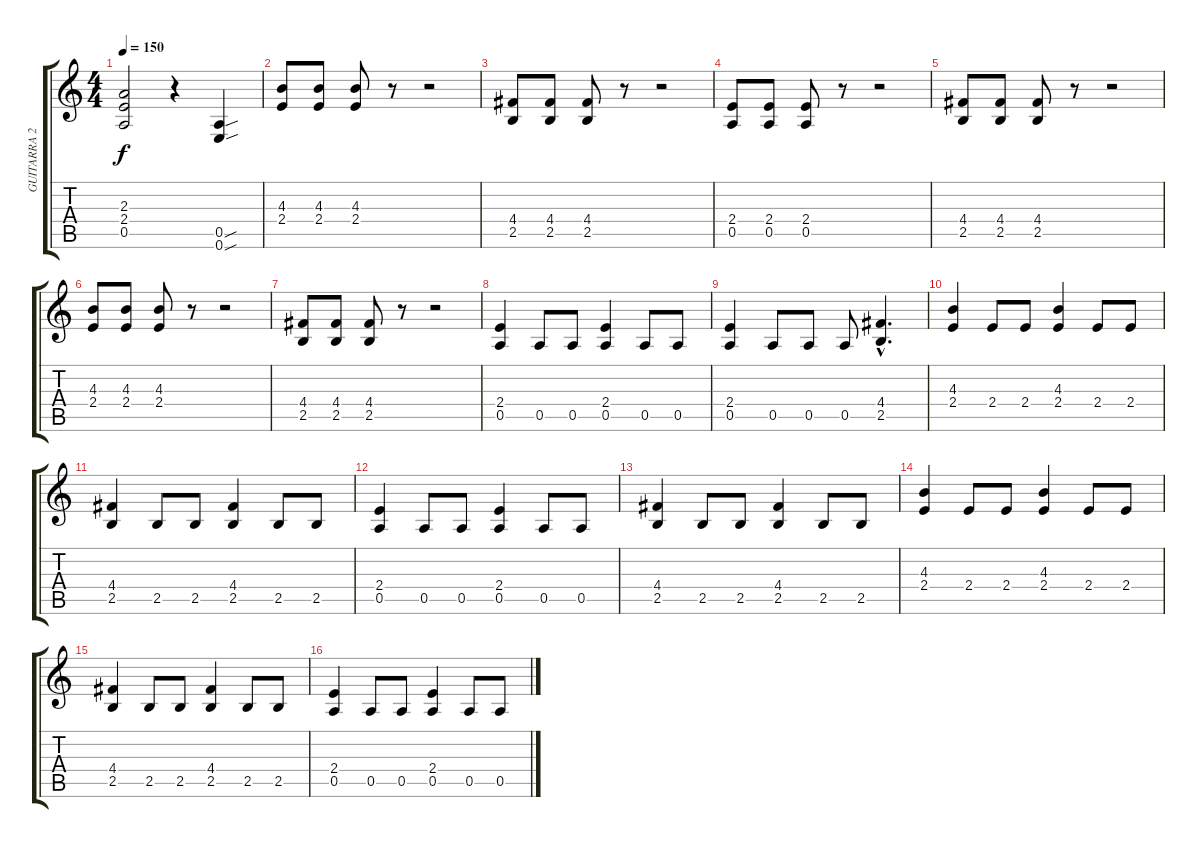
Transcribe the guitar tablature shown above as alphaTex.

\track ("GUITARRA 2" "GUITARRA 2") {instrument distortionguitar}
\staff {score tabs}
\tuning (E4 B3 G3 D3 A2 E2) {hide}
\ts (4 4)
\tempo 150
\clef g2
\ks c
(2.3{t} 2.4{t} 0.5{t}).2{dy f} r.4 (0.5{sou} 0.6{sou}).4 |
(4.3 2.4).8 (4.3 2.4).8 (4.3 2.4).8 r.8 r.2 |
(4.4 2.5).8 (4.4 2.5).8 (4.4 2.5).8 r.8 r.2 |
(2.4 0.5).8 (2.4 0.5).8 (2.4 0.5).8 r.8 r.2 |
(4.4 2.5).8 (4.4 2.5).8 (4.4 2.5).8 r.8 r.2 |
(4.3 2.4).8 (4.3 2.4).8 (4.3 2.4).8 r.8 r.2 |
(4.4 2.5).8 (4.4 2.5).8 (4.4 2.5).8 r.8 r.2 |
(2.4 0.5).4 0.5.8 0.5.8 (2.4 0.5).4 0.5.8 0.5.8 |
(2.4 0.5).4 0.5.8 0.5.8 0.5.8 (4.4{hac} 2.5{hac}).4{d} |
(4.3 2.4).4 2.4.8 2.4.8 (4.3 2.4).4 2.4.8 2.4.8 |
(4.4 2.5).4 2.5.8 2.5.8 (4.4 2.5).4 2.5.8 2.5.8 |
(2.4 0.5).4 0.5.8 0.5.8 (2.4 0.5).4 0.5.8 0.5.8 |
(4.4 2.5).4 2.5.8 2.5.8 (4.4 2.5).4 2.5.8 2.5.8 |
(4.3 2.4).4 2.4.8 2.4.8 (4.3 2.4).4 2.4.8 2.4.8 |
(4.4 2.5).4 2.5.8 2.5.8 (4.4 2.5).4 2.5.8 2.5.8 |
(2.4 0.5).4 0.5.8 0.5.8 (2.4 0.5).4 0.5.8 0.5.8
